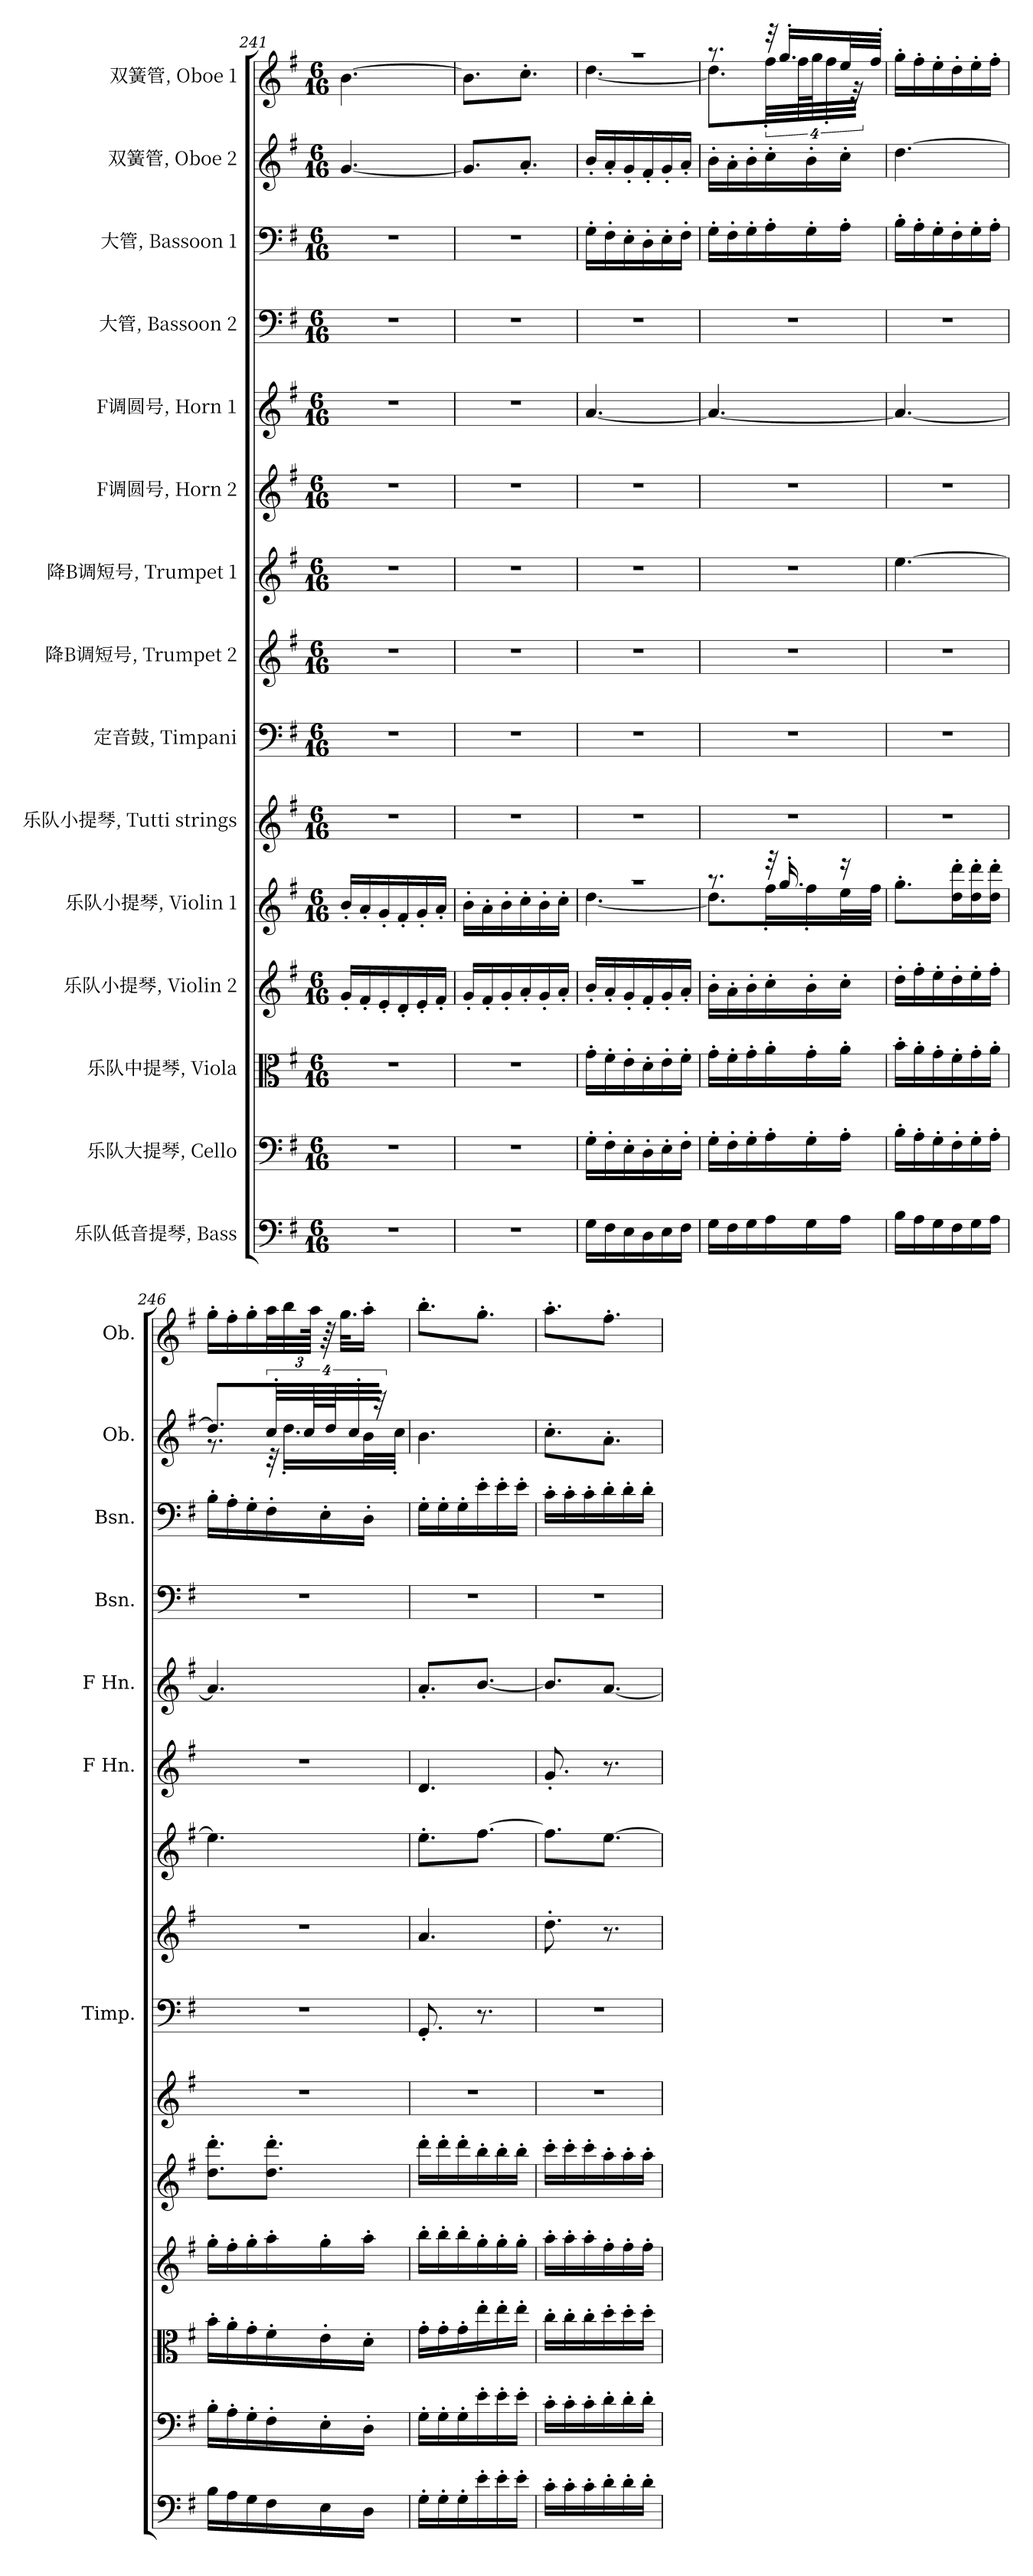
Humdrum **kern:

**kern	**kern	**kern	**kern	**kern	**kern	**kern	**kern	**kern	**kern	**kern	**kern	**kern	**kern	**kern
*part15	*part14	*part13	*part12	*part11	*part10	*part9	*part8	*part7	*part6	*part5	*part4	*part3	*part2	*part1
*staff15	*staff14	*staff13	*staff12	*staff11	*staff10	*staff9	*staff8	*staff7	*staff6	*staff5	*staff4	*staff3	*staff2	*staff1
*I"乐队低音提琴, Bass	*I"乐队大提琴, Cello	*I"乐队中提琴, Viola	*I"乐队小提琴, Violin 2	*I"乐队小提琴, Violin 1	*I"乐队小提琴, Tutti strings	*I"定音鼓, Timpani	*I"降B调短号, Trumpet 2	*I"降B调短号, Trumpet 1	*I"F调圆号, Horn 2	*I"F调圆号, Horn 1	*I"大管, Bassoon 2	*I"大管, Bassoon 1	*I"双簧管, Oboe 2	*I"双簧管, Oboe 1
*	*	*	*	*	*	*I'Timp.	*	*	*I'F Hn.	*I'F Hn.	*I'Bsn.	*I'Bsn.	*I'Ob.	*I'Ob.
*clefF4	*clefF4	*clefC3	*clefG2	*clefG2	*clefG2	*clefF4	*clefG2	*clefG2	*clefG2	*clefG2	*clefF4	*clefF4	*clefG2	*clefG2
*ITrd7c12	*	*	*	*	*	*	*ITrd1c2	*ITrd1c2	*ITrd4c7	*ITrd4c7	*	*	*	*
*k[f#]	*k[f#]	*k[f#]	*k[f#]	*k[f#]	*k[f#]	*k[f#]	*k[b-]	*k[b-]	*k[]	*k[]	*k[f#]	*k[f#]	*k[f#]	*k[f#]
*M6/16	*M6/16	*M6/16	*M6/16	*M6/16	*M6/16	*M6/16	*M6/16	*M6/16	*M6/16	*M6/16	*M6/16	*M6/16	*M6/16	*M6/16
*MM123	*MM123	*MM123	*MM123	*MM123	*MM123	*MM123	*MM123	*MM123	*MM123	*MM123	*MM123	*MM123	*MM123	*MM123
=241	=241	=241	=241	=241	=241	=241	=241	=241	=241	=241	=241	=241	=241	=241
4.r	4.r	4.r	16g'/LL	16b'/LL	4.r	4.r	4.r	4.r	4.r	4.r	4.r	4.r	[4.g/	[4.b\
.	.	.	16f#'/	16a'/	.	.	.	.	.	.	.	.	.	.
.	.	.	16e'/	16g'/	.	.	.	.	.	.	.	.	.	.
.	.	.	16d'/	16f#'/	.	.	.	.	.	.	.	.	.	.
.	.	.	16e'/	16g'/	.	.	.	.	.	.	.	.	.	.
.	.	.	16f#'/JJ	16a'/JJ	.	.	.	.	.	.	.	.	.	.
!!LO:PB:g=z
=242	=242	=242	=242	=242	=242	=242	=242	=242	=242	=242	=242	=242	=242	=242
4.r	4.r	4.r	16g'/LL	16b'\LL	4.r	4.r	4.r	4.r	4.r	4.r	4.r	4.r	8.g/L]	8.b\L]
.	.	.	16f#'/	16a'\	.	.	.	.	.	.	.	.	.	.
.	.	.	16g'/	16b'\	.	.	.	.	.	.	.	.	.	.
.	.	.	16a'/	16cc'\	.	.	.	.	.	.	.	.	8.a'/J	8.cc'\J
.	.	.	16g'/	16b'\	.	.	.	.	.	.	.	.	.	.
.	.	.	16a'/JJ	16cc'\JJ	.	.	.	.	.	.	.	.	.	.
=243	=243	=243	=243	=243	=243	=243	=243	=243	=243	=243	=243	=243	=243	=243
*	*	*	*	*	*	*	*	*	*	*	*	*	*	*MM123
*	*	*	*	*^	*	*	*	*	*	*	*	*	*	*^
16GG\LL	16G'\LL	16g'\LL	16b'/LL	4.r	[4.dd\	4.r	4.r	4.r	4.r	4.r	[4.d/	4.r	16G'\LL	16b'/LL	4.r	[4.dd\
16FF#\	16F#'\	16f#'\	16a'/	.	.	.	.	.	.	.	.	.	16F#'\	16a'/	.	.
16EE\	16E'\	16e'\	16g'/	.	.	.	.	.	.	.	.	.	16E'\	16g'/	.	.
16DD\	16D'\	16d'\	16f#'/	.	.	.	.	.	.	.	.	.	16D'\	16f#'/	.	.
16EE\	16E'\	16e'\	16g'/	.	.	.	.	.	.	.	.	.	16E'\	16g'/	.	.
16FF#\JJ	16F#'\JJ	16f#'\JJ	16a'/JJ	.	.	.	.	.	.	.	.	.	16F#'\JJ	16a'/JJ	.	.
=244	=244	=244	=244	=244	=244	=244	=244	=244	=244	=244	=244	=244	=244	=244	=244	=244
16GG\LL	16G'\LL	16g'\LL	16b'\LL	8.r	8.dd\L]	4.r	4.r	4.r	4.r	4.r	4.d/_	4.r	16G'\LL	16b'\LL	8.r	8.dd\L]
16FF#\	16F#'\	16f#'\	16a'\	.	.	.	.	.	.	.	.	.	16F#'\	16a'\	.	.
16GG\	16G'\	16g'\	16b'\	.	.	.	.	.	.	.	.	.	16G'\	16b'\	.	.
16AA\	16A'\	16a'\	16cc'\	32r	16ff#'\L	.	.	.	.	.	.	.	16A'\	16cc'\	32r	64%3ff#'\L
.	.	.	.	16.gg'/	.	.	.	.	.	.	.	.	.	.	16.gg'/LL	.
.	.	.	.	.	.	.	.	.	.	.	.	.	.	.	.	128%3ff#\L
16GG\	16G'\	16g'\	16b'\	.	16ff#'\	.	.	.	.	.	.	.	16G'\	16b'\	.	.
.	.	.	.	.	.	.	.	.	.	.	.	.	.	.	.	128%3gg\J
.	.	.	.	.	.	.	.	.	.	.	.	.	.	.	.	64%3ff#'\JJ
*	*	*	*	*	*	*	*	*	*	*	*	*	*	*	*MM119	*
16AA\JJ	16A'\JJ	16a'\JJ	16cc'\JJ	16r	32ee\L	.	.	.	.	.	.	.	16A'\JJ	16cc'\JJ	32ee/L	.
.	.	.	.	.	.	.	.	.	.	.	.	.	.	.	.	64%3r
.	.	.	.	.	32ff#\JJJ	.	.	.	.	.	.	.	.	.	32ff#'/JJJ	.
*	*	*	*	*v	*v	*	*	*	*	*	*	*	*	*	*v	*v
=245	=245	=245	=245	=245	=245	=245	=245	=245	=245	=245	=245	=245	=245	=245
*	*	*	*	*	*	*	*	*	*	*	*	*	*	*MM123
16BB\LL	16B'\LL	16b'\LL	16dd'\LL	8.gg'\L	4.r	4.r	4.r	[4.dd\	4.r	4.d/_	4.r	16B'\LL	[4.dd\	16gg'\LL
*	*	*	*	*	*	*	*	*	*	*	*	*	*	*MM128
16AA\	16A'\	16a'\	16ff#'\	.	.	.	.	.	.	.	.	16A'\	.	16ff#'\
16GG\	16G'\	16g'\	16ee'\	.	.	.	.	.	.	.	.	16G'\	.	16ee'\
16FF#\	16F#'\	16f#'\	16dd'\	16dd\' 16ddd\'L	.	.	.	.	.	.	.	16F#'\	.	16dd'\
16GG\	16G'\	16g'\	16ee'\	16dd\' 16ddd\'	.	.	.	.	.	.	.	16G'\	.	16ee'\
16AA\JJ	16A'\JJ	16a'\JJ	16ff#'\JJ	16dd\' 16ddd\'JJ	.	.	.	.	.	.	.	16A'\JJ	.	16ff#'\JJ
!!LO:PB:g=z
=246	=246	=246	=246	=246	=246	=246	=246	=246	=246	=246	=246	=246	=246	=246
*	*	*	*	*	*	*	*	*	*	*	*	*	*^	*
16BB\LL	16B'\LL	16b'\LL	16gg'\LL	8.dd\' 8.ddd\'L	4.r	4.r	4.r	4.dd\]	4.r	4.d/]	4.r	16B'\LL	8.dd/L]	8.r	16gg'\LL
16AA\	16A'\	16a'\	16ff#'\	.	.	.	.	.	.	.	.	16A'\	.	.	16ff#'\
16GG\	16G'\	16g'\	16gg'\	.	.	.	.	.	.	.	.	16G'\	.	.	16gg'\
16FF#\	16F#'\	16f#'\	16aa'\	8.dd\' 8.ddd\'J	.	.	.	.	.	.	.	16F#'\	64%3cc'/L	32r	32aa\L
*	*	*	*	*	*	*	*	*	*	*	*	*	*	*	*Xbrackettup
.	.	.	.	.	.	.	.	.	.	.	.	.	.	16.dd'\LL	48bb\
.	.	.	.	.	.	.	.	.	.	.	.	.	128%3cc/L	.	.
.	.	.	.	.	.	.	.	.	.	.	.	.	.	.	96aa\JJJk
16EE\	16E'\	16e'\	16gg'\	.	.	.	.	.	.	.	.	16E'\	.	.	64r
.	.	.	.	.	.	.	.	.	.	.	.	.	128%3dd/J	.	.
.	.	.	.	.	.	.	.	.	.	.	.	.	.	.	32.gg\KLL
.	.	.	.	.	.	.	.	.	.	.	.	.	64%3cc'/JJ	.	.
*	*	*	*	*	*	*	*	*	*	*	*	*	*	*	*MM115
16DD\JJ	16D'\JJ	16d'\JJ	16aa'\JJ	.	.	.	.	.	.	.	.	16D'\JJ	.	32b\L	16aa'\JJ
.	.	.	.	.	.	.	.	.	.	.	.	.	64%3r	.	.
.	.	.	.	.	.	.	.	.	.	.	.	.	.	32cc'\JJJ	.
*	*	*	*	*	*	*	*	*	*	*	*	*	*v	*v	*
=247	=247	=247	=247	=247	=247	=247	=247	=247	=247	=247	=247	=247	=247	=247
*	*	*	*	*	*	*	*	*	*	*	*	*	*	*MM123
16GG'\LL	16G'\LL	16g'\LL	16bb'\LL	16ddd'\LL	4.r	8.GG'/	4.g/	8.dd'\L	4.G/	8.d'/L	4.r	16G'\LL	4.b\	8.bb'\L
16GG'\	16G'\	16g'\	16bb'\	16ddd'\	.	.	.	.	.	.	.	16G'\	.	.
16GG'\	16G'\	16g'\	16bb'\	16ddd'\	.	.	.	.	.	.	.	16G'\	.	.
16E'\	16e'\	16ee'\	16gg'\	16bb'\	.	8.r	.	[8.ee\J	.	[8.e/J	.	16e'\	.	8.gg'\J
16E'\	16e'\	16ee'\	16gg'\	16bb'\	.	.	.	.	.	.	.	16e'\	.	.
16E'\JJ	16e'\JJ	16ee'\JJ	16gg'\JJ	16bb'\JJ	.	.	.	.	.	.	.	16e'\JJ	.	.
=248	=248	=248	=248	=248	=248	=248	=248	=248	=248	=248	=248	=248	=248	=248
16C'\LL	16c'\LL	16cc'\LL	16aa'\LL	16ccc'\LL	4.r	4.r	8.cc'\	8.ee\L]	8.c'/	8.e/L]	4.r	16c'\LL	8.cc'\L	8.aa'\L
16C'\	16c'\	16cc'\	16aa'\	16ccc'\	.	.	.	.	.	.	.	16c'\	.	.
16C'\	16c'\	16cc'\	16aa'\	16ccc'\	.	.	.	.	.	.	.	16c'\	.	.
16D'\	16d'\	16dd'\	16ff#'\	16aa'\	.	.	8.r	[8.dd\J	8.r	[8.d/J	.	16d'\	8.a'\J	8.ff#'\J
16D'\	16d'\	16dd'\	16ff#'\	16aa'\	.	.	.	.	.	.	.	16d'\	.	.
16D'\JJ	16d'\JJ	16dd'\JJ	16ff#'\JJ	16aa'\JJ	.	.	.	.	.	.	.	16d'\JJ	.	.
=	=	=	=	=	=	=	=	=	=	=	=	=	=	=
*-	*-	*-	*-	*-	*-	*-	*-	*-	*-	*-	*-	*-	*-	*-
